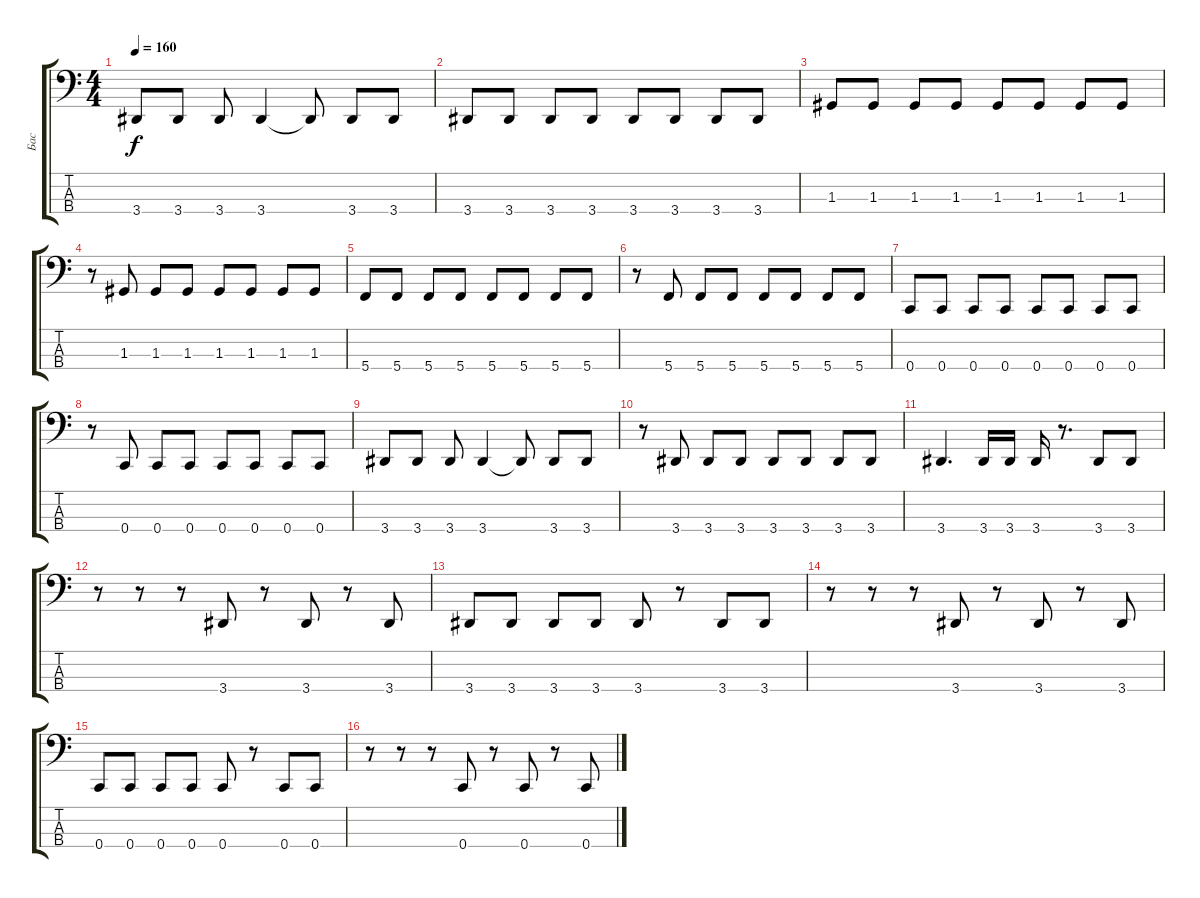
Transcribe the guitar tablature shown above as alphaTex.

\track ("Бас" "Бас") {instrument electricbassfinger}
\staff {score tabs}
\tuning (F2 C2 G1 C1) {hide}
\ts (4 4)
\tempo 160
\clef f4
\ks c
3.4.8{dy f} 3.4.8 3.4.8 3.4.4 3.4{t}.8 3.4.8 3.4.8 |
3.4.8 3.4.8 3.4.8 3.4.8 3.4.8 3.4.8 3.4.8 3.4.8 |
1.3.8 1.3.8 1.3.8 1.3.8 1.3.8 1.3.8 1.3.8 1.3.8 |
r.8 1.3.8 1.3.8 1.3.8 1.3.8 1.3.8 1.3.8 1.3.8 |
5.4.8 5.4.8 5.4.8 5.4.8 5.4.8 5.4.8 5.4.8 5.4.8 |
r.8 5.4.8 5.4.8 5.4.8 5.4.8 5.4.8 5.4.8 5.4.8 |
0.4.8 0.4.8 0.4.8 0.4.8 0.4.8 0.4.8 0.4.8 0.4.8 |
r.8 0.4.8 0.4.8 0.4.8 0.4.8 0.4.8 0.4.8 0.4.8 |
3.4.8 3.4.8 3.4.8 3.4.4 3.4{t}.8 3.4.8 3.4.8 |
r.8 3.4.8 3.4.8 3.4.8 3.4.8 3.4.8 3.4.8 3.4.8 |
3.4.4{d} 3.4.16 3.4.16 3.4.16 r.8{d} 3.4.8 3.4.8 |
r.8 r.8 r.8 3.4.8 r.8 3.4.8 r.8 3.4.8 |
3.4.8 3.4.8 3.4.8 3.4.8 3.4.8 r.8 3.4.8 3.4.8 |
r.8 r.8 r.8 3.4.8 r.8 3.4.8 r.8 3.4.8 |
0.4.8 0.4.8 0.4.8 0.4.8 0.4.8 r.8 0.4.8 0.4.8 |
r.8 r.8 r.8 0.4.8 r.8 0.4.8 r.8 0.4.8
